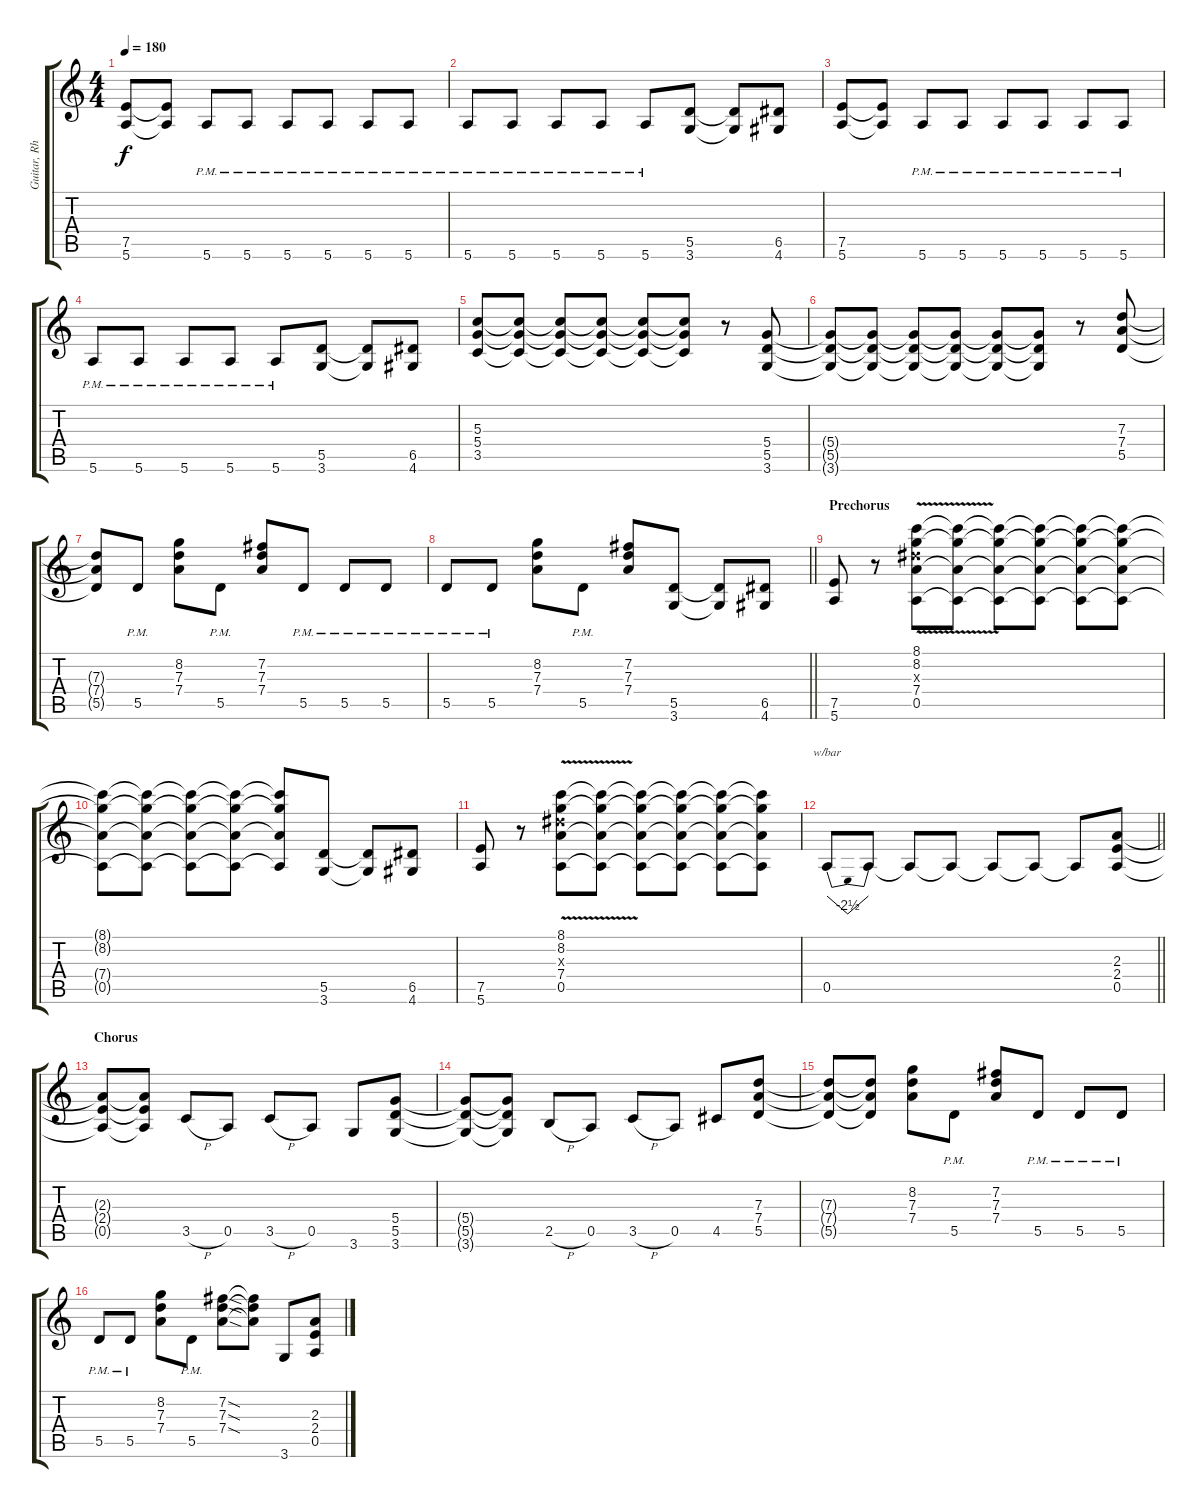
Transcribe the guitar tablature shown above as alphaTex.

\track ("Guitar, Rhythm" "Guitar, Rh") {instrument overdrivenguitar}
\staff {score tabs}
\tuning (E4 B3 G3 D3 A2 E2) {hide}
\ts (4 4)
\tempo 180
\clef g2
\ks c
(7.5 5.6).8{dy f} (7.5{t} 5.6{t}).8 5.6{pm}.8 5.6{pm}.8 5.6{pm}.8 5.6{pm}.8 5.6{pm}.8 5.6{pm}.8 |
5.6{pm}.8 5.6{pm}.8 5.6{pm}.8 5.6{pm}.8 5.6{pm}.8 (5.5 3.6).8 (5.5{t} 3.6{t}).8 (6.5 4.6).8 |
(7.5 5.6).8 (7.5{t} 5.6{t}).8 5.6{pm}.8 5.6{pm}.8 5.6{pm}.8 5.6{pm}.8 5.6{pm}.8 5.6{pm}.8 |
5.6{pm}.8 5.6{pm}.8 5.6{pm}.8 5.6{pm}.8 5.6{pm}.8 (5.5 3.6).8 (5.5{t} 3.6{t}).8 (6.5 4.6).8 |
(5.3 5.4 3.5).8 (5.3{t} 5.4{t} 3.5{t}).8 (5.3{t} 5.4{t} 3.5{t}).8 (5.3{t} 5.4{t} 3.5{t}).8 (5.3{t} 5.4{t} 3.5{t}).8 (5.3{t} 5.4{t} 3.5{t}).8 r.8 (5.4 5.5 3.6).8 |
(5.4{t} 5.5{t} 3.6{t}).8 (5.4{t} 5.5{t} 3.6{t}).8 (5.4{t} 5.5{t} 3.6{t}).8 (5.4{t} 5.5{t} 3.6{t}).8 (5.4{t} 5.5{t} 3.6{t}).8 (5.4{t} 5.5{t} 3.6{t}).8 r.8 (7.3 7.4 5.5).8 |
(7.3{t} 7.4{t} 5.5{t}).8 5.5{pm}.8 (8.2 7.3 7.4).8 5.5{pm}.8 (7.2 7.3 7.4).8 5.5{pm}.8 5.5{pm}.8 5.5{pm}.8 |
\barLineRight lightlight
5.5{pm}.8 5.5{pm}.8 (8.2 7.3 7.4).8 5.5{pm}.8 (7.2 7.3 7.4).8 (5.5 3.6).8 (5.5{t} 3.6{t}).8 (6.5 4.6).8 |
\section ("" "Prechorus")
(7.5 5.6).8 r.8 (8.1 8.2{v} 8.3{v x} 7.4{v} 0.5{v}).8 (8.1{t} 8.2{t} 7.4{t} 0.5{t}).8 (8.1{t} 8.2{t} 7.4{t} 0.5{t}).8 (8.1{t} 8.2{t} 7.4{t} 0.5{t}).8 (8.1{t} 8.2{t} 7.4{t} 0.5{t}).8 (8.1{t} 8.2{t} 7.4{t} 0.5{t}).8 |
(8.1{t} 8.2{t} 7.4{t} 0.5{t}).8 (8.1{t} 8.2{t} 7.4{t} 0.5{t}).8 (8.1{t} 8.2{t} 7.4{t} 0.5{t}).8 (8.1{t} 8.2{t} 7.4{t} 0.5{t}).8 (8.1{t} 8.2{t} 7.4{t} 0.5{t}).8 (5.5 3.6).8 (5.5{t} 3.6{t}).8 (6.5 4.6).8 |
(7.5 5.6).8 r.8 (8.1 8.2{v} 8.3{v x} 7.4{v} 0.5{v}).8 (8.1{t} 8.2{t} 7.4{t} 0.5{t}).8 (8.1{t} 8.2{t} 7.4{t} 0.5{t}).8 (8.1{t} 8.2{t} 7.4{t} 0.5{t}).8 (8.1{t} 8.2{t} 7.4{t} 0.5{t}).8 (8.1{t} 8.2{t} 7.4{t} 0.5{t}).8 |
\barLineRight lightlight
0.5.8{tbe (dip default 0 0 45 -10 55 -10 60 0)} 0.5{t}.8 0.5{t}.8 0.5{t}.8 0.5{t}.8 0.5{t}.8 0.5{t}.8 (2.3 2.4 0.5).8 |
\section ("" "Chorus")
(2.3{t} 2.4{t} 0.5{t}).8 (2.3{t} 2.4{t} 0.5{t}).8 3.5{h}.8 0.5.8 3.5{h}.8 0.5.8 3.6.8 (5.4 5.5 3.6).8 |
(5.4{t} 5.5{t} 3.6{t}).8 (5.4{t} 5.5{t} 3.6{t}).8 2.5{h}.8 0.5.8 3.5{h}.8 0.5.8 4.5.8 (7.3 7.4 5.5).8 |
(7.3{t} 7.4{t} 5.5{t}).8 (7.3{t} 7.4{t} 5.5{t}).8 (8.2 7.3 7.4).8 5.5{pm}.8 (7.2 7.3 7.4).8 5.5{pm}.8 5.5{pm}.8 5.5{pm}.8 |
5.5{pm}.8 5.5{pm}.8 (8.2 7.3 7.4).8 5.5{pm}.8 (7.2{sod} 7.3{sod} 7.4{sod}).8 (7.2{t} 7.3{t} 7.4{t}).8 3.6.8 (2.3 2.4 0.5).8
